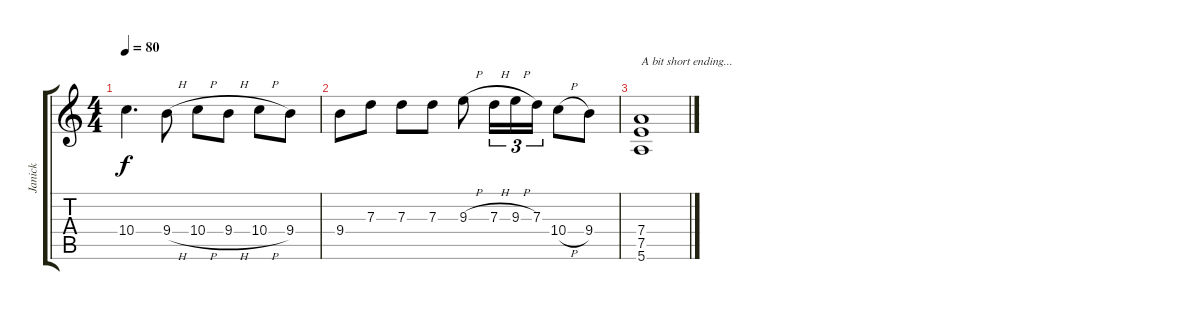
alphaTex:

\track ("Janick" "Janick") {instrument distortionguitar}
\staff {score tabs}
\tuning (E4 B3 G3 D3 A2 E2) {hide}
\ts (4 4)
\tempo 80
\clef g2
\ks c
10.4.4{d dy f} 9.4{h}.8 10.4{h}.8 9.4{h}.8 10.4{h}.8 9.4.8 |
9.4.8 7.3.8 7.3.8 7.3.8 9.3{h}.8 7.3{h}.16{tu (3 2)} 9.3{h}.16{tu (3 2)} 7.3.16{tu (3 2)} 10.4{h}.8 9.4.8 |
(7.4 7.5 5.6).1{txt "A bit short ending..."}
